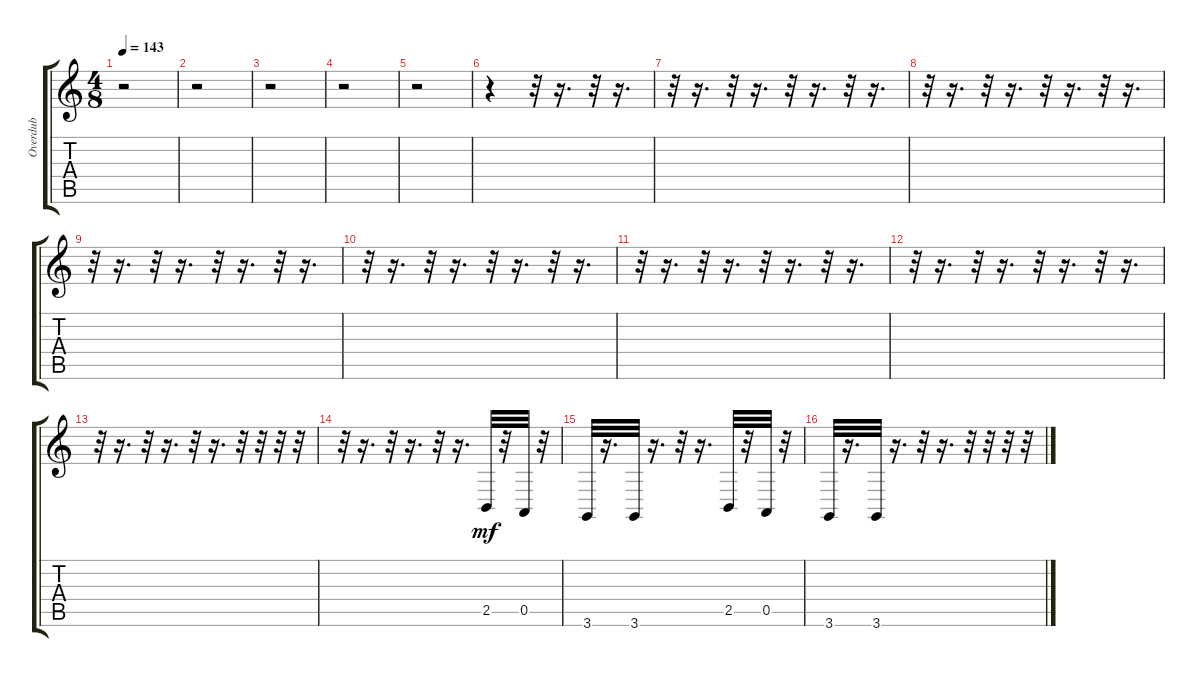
\track ("Overdub" "Overdub") {instrument acousticgrandpiano}
\staff {score tabs}
\tuning (E4 B3 G3 D3 A2 E2) {hide}
\ts (4 8)
\tempo 143
\clef g2
\ks c
r.2{dy mf instrument acousticgrandpiano} |
r.2 |
r.2 |
r.2 |
r.2 |
r.4 r.32 r.16{d} r.32 r.16{d} |
r.32 r.16{d} r.32 r.16{d} r.32 r.16{d} r.32 r.16{d} |
r.32 r.16{d} r.32 r.16{d} r.32 r.16{d} r.32 r.16{d} |
r.32 r.16{d} r.32 r.16{d} r.32 r.16{d} r.32 r.16{d} |
r.32 r.16{d} r.32 r.16{d} r.32 r.16{d} r.32 r.16{d} |
r.32 r.16{d} r.32 r.16{d} r.32 r.16{d} r.32 r.16{d} |
r.32 r.16{d} r.32 r.16{d} r.32 r.16{d} r.32 r.16{d} |
r.32 r.16{d} r.32 r.16{d} r.32 r.16{d} r.32 r.32 r.32 r.32 |
r.32 r.16{d} r.32 r.16{d} r.32 r.16{d} 2.5.32 r.32 0.5.32 r.32 |
3.6.32 r.16{d} 3.6.32 r.16{d} r.32 r.16{d} 2.5.32 r.32 0.5.32 r.32 |
3.6.32 r.16{d} 3.6.32 r.16{d} r.32 r.16{d} r.32 r.32 r.32 r.32
